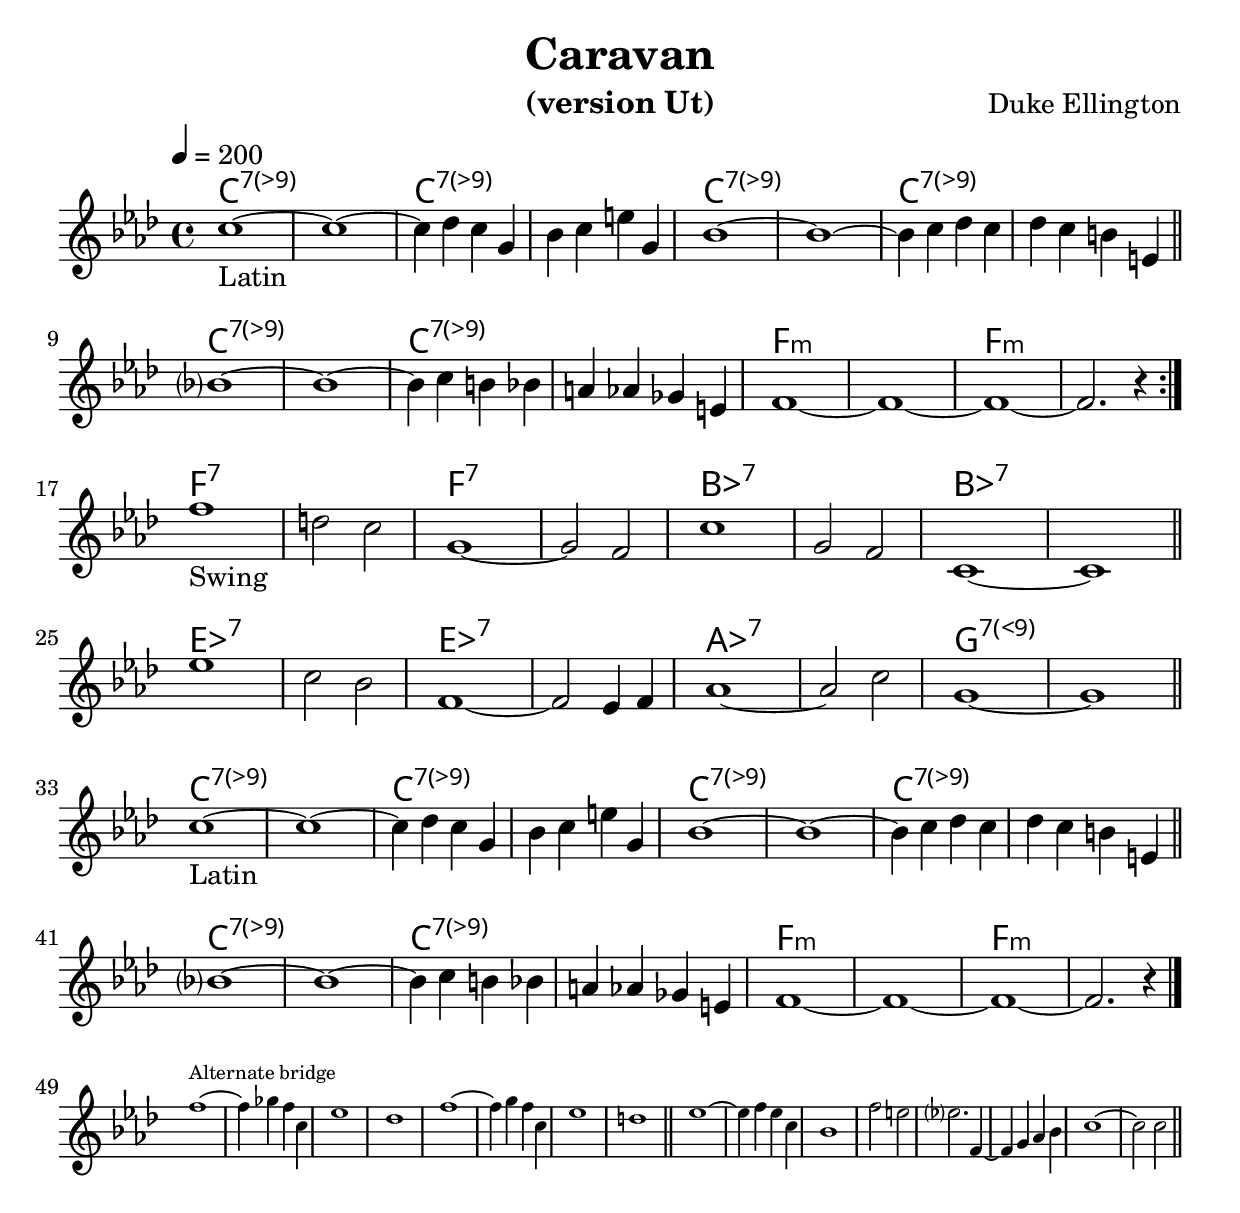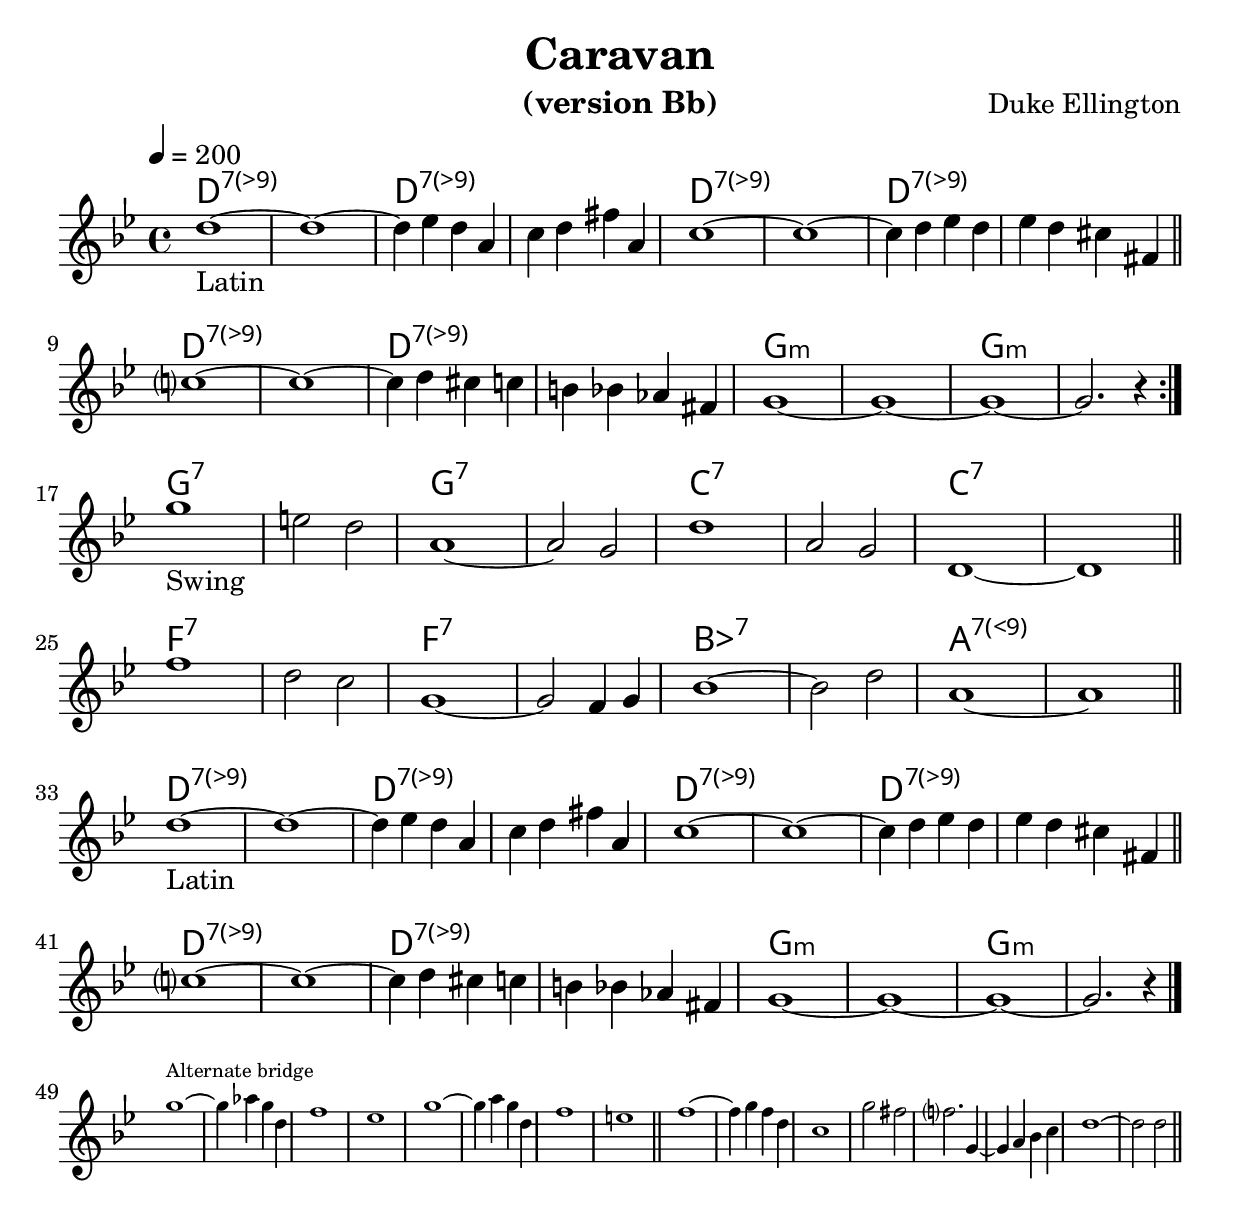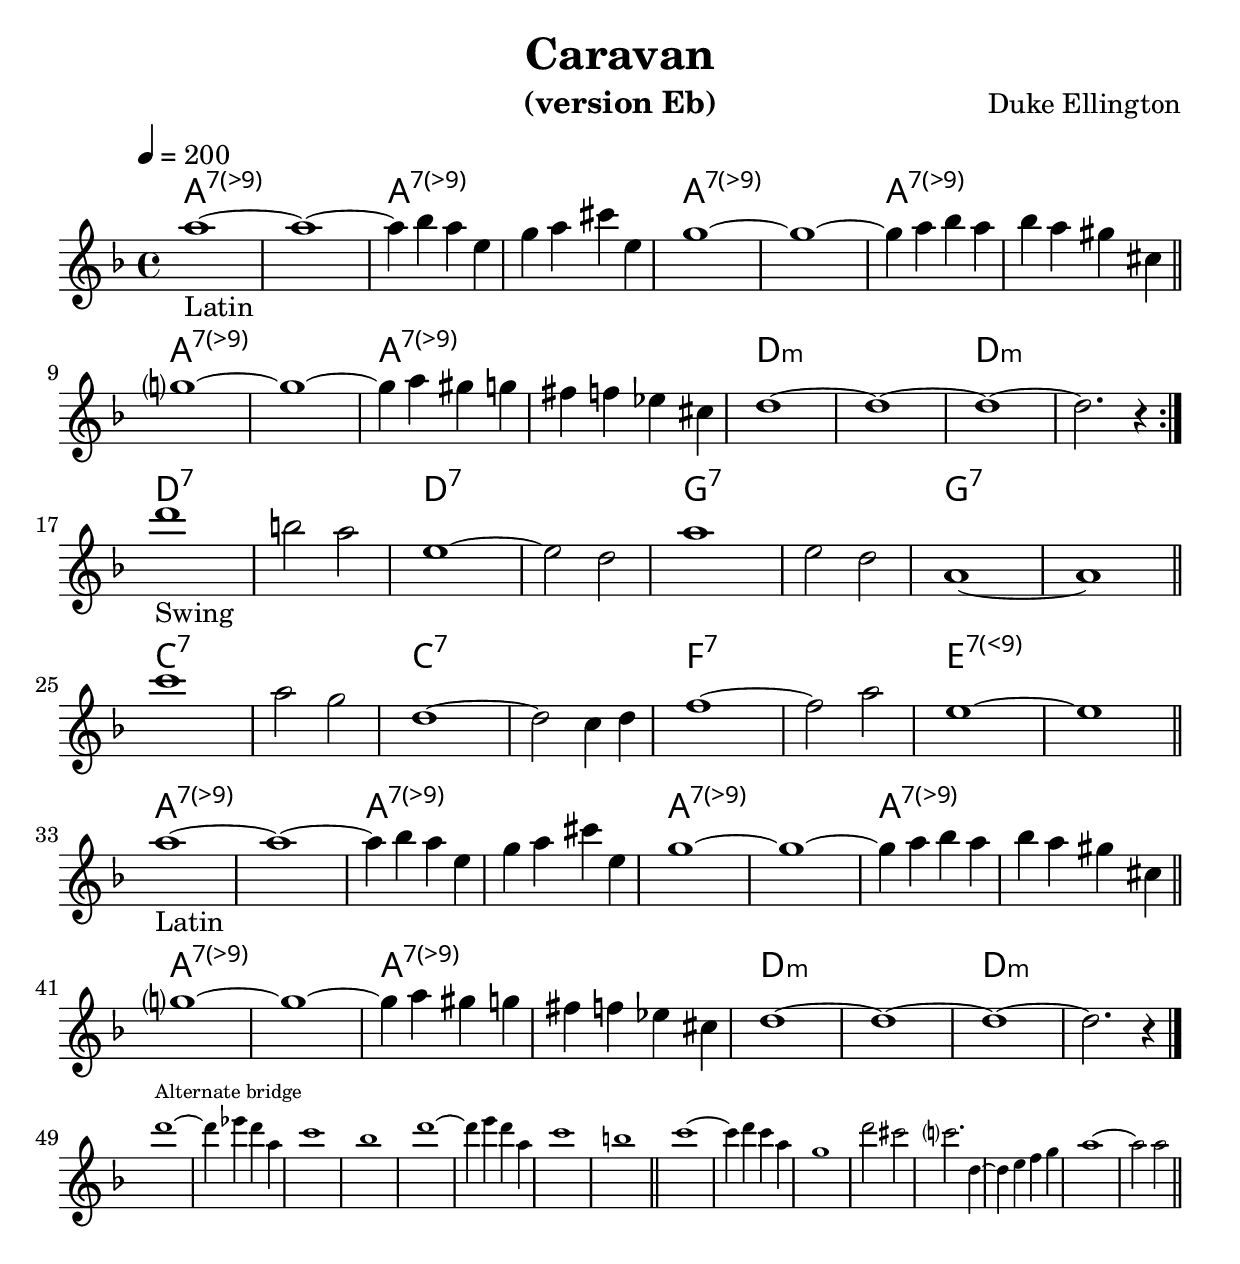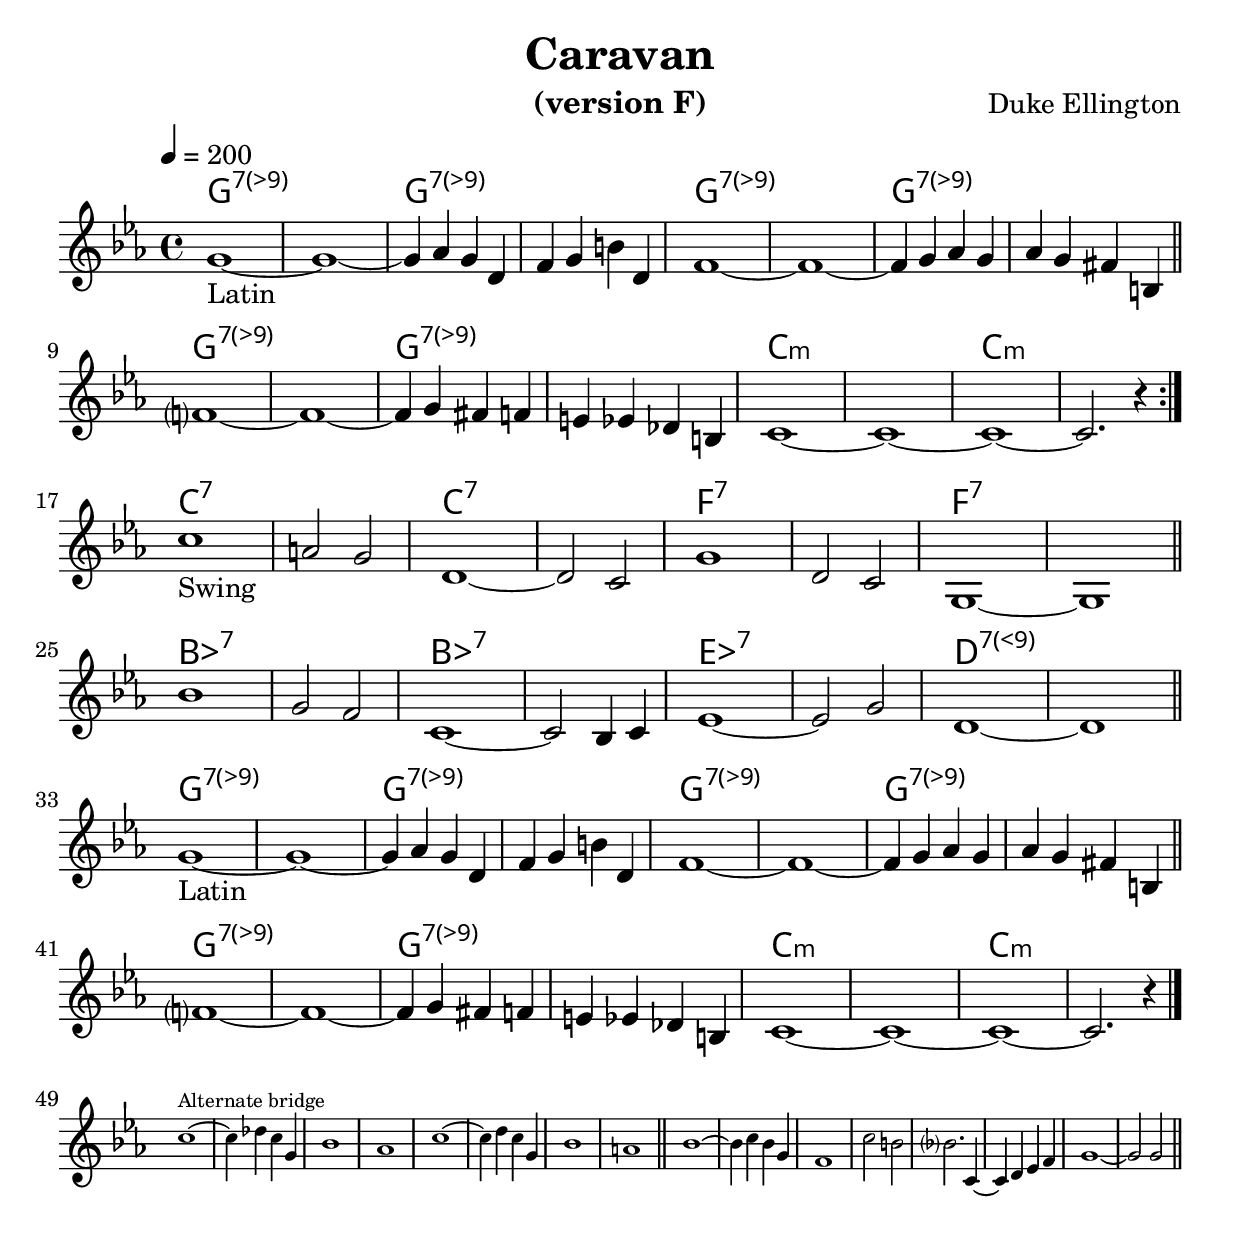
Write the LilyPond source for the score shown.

% Created on Mon Sep 20 15:23:38 CEST 2010
\version "2.22.0"

#(set-global-staff-size 24)
#(set-default-paper-size "a4")

\include "utils/AccordsJazzDefs.ly"

\paper { indent = 0\cm} 

\header {
	title = "Caravan" 
 	composer = "Duke Ellington"
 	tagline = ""

}


accords = \chords {
		%\set chordNameExceptions = #chExceptions
		\repeat volta 2 {
		c1:7.9- s c1:7.9- s c1:7.9- s c1:7.9- s
		c1:7.9- s c1:7.9- s f:m s f:m s}
		f:7 s f:7 s bes:7 s bes:7 s 
		es:7 s es:7 s aes:7 s g:7.9+ s
		c1:7.9- s c1:7.9- s c1:7.9- s c1:7.9- s
		c1:7.9- s c1:7.9- s f:m s f:m s
		%\override ChordName.font-size=#-2 
		%f:7 s f:7 s bes:7 s bes:7 s 
		%es:7 s es:7 s aes:7 s g:7.9+ s
}

theme = \new Staff {
	\time 4/4
	\tempo 4 = 200 
	\set Staff.midiInstrument = "trumpet"
	\key aes \major
	\clef treble
	\accidentalStyle modern-cautionary
	\relative c' { 	
 % Type notes here 
\compressEmptyMeasures
\set Timing.beamExceptions = #'()
\repeat volta 2 {
c'1~_"Latin" c~ c4 des c g bes c e g,
bes1~ bes~ bes4 c des c des c b e, \bar"||" \break
bes'1~ bes~ bes4 c b bes a aes ges e f1~ f~ f~ f2. r4
}
\break
f'1_"Swing" d2 c g1~ g2 f
c'1 g2 f c1~ c \bar "||"
\break
es' c2 bes f1~ f2 es4 f
aes1~ aes2 c g1~ g \bar "||"
\break
c1~_"Latin" c~ c4 des c g bes c e g,
bes1~ bes~ bes4 c des c des c b e, \bar"||"
\break
bes'1~ bes~ bes4 c b bes a aes ges e f1~ f~ f~ f2. r4
\bar"|."
\break
\set fontSize = #-3
f'1~^"Alternate bridge" f4 ges f c es1 des
f1~ f4 g f c es1 d
\bar"||"
es1~ es4 f es c bes1 f'2 e
es2. f,4~ f g aes bes c1~ c2 c
\bar"||"	}
}


\include "utils/books.ly"